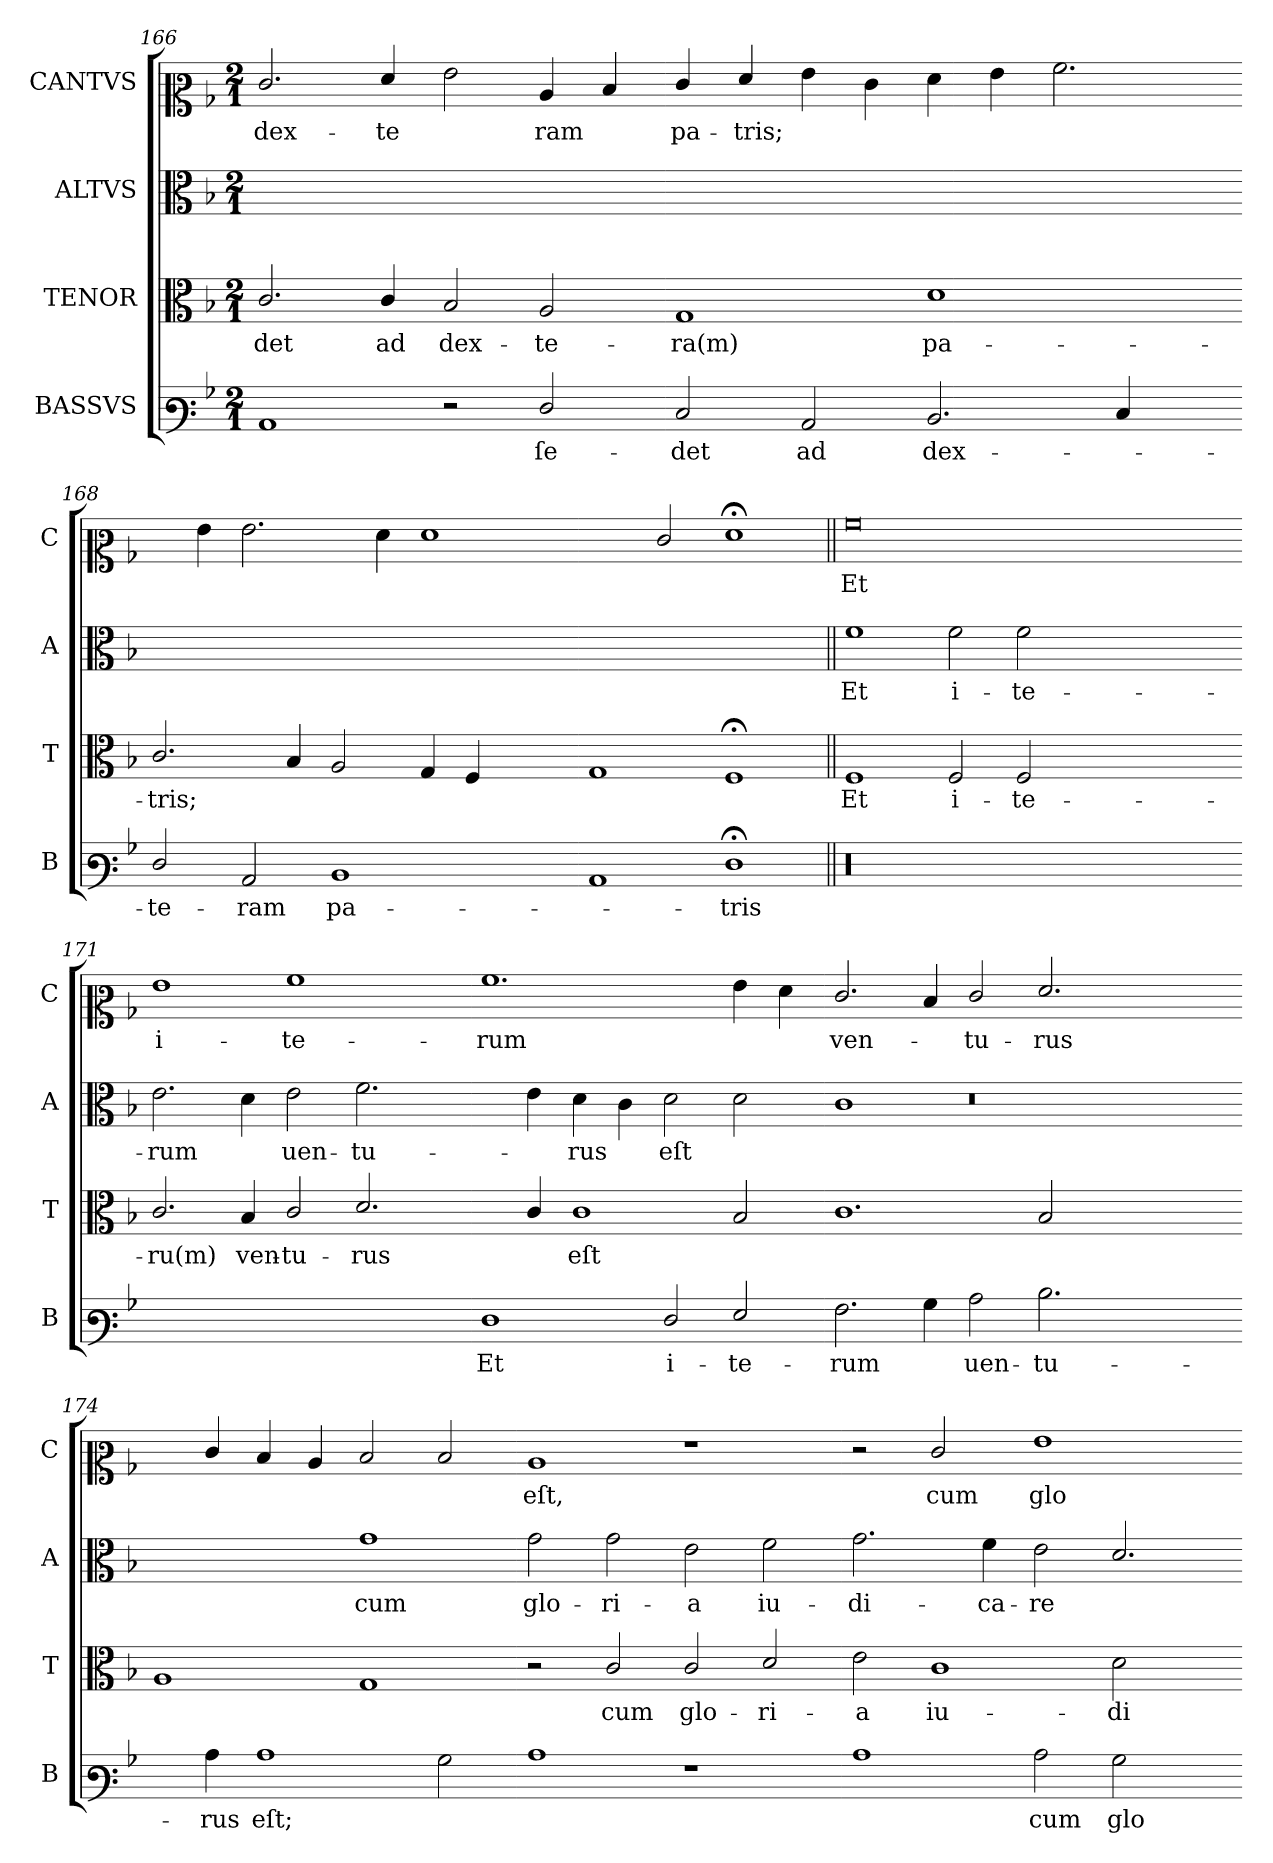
**kern	**text	**kern	**text	**kern	**text	**kern	**text
*part4	*part4	*part3	*part3	*part2	*part2	*part1	*part1
*staff4	*staff4	*staff3	*staff3	*staff2	*staff2	*staff1	*staff1
*I"BASSVS	*	*I"TENOR	*	*I"ALTVS	*	*I"CANTVS	*
*I'B	*	*I'T	*	*I'A	*	*I'C	*
*clefF3	*	*clefC3	*	*clefC3	*	*clefC2	*
*k[b-]	*	*k[b-]	*	*k[b-]	*	*k[b-]	*
*F:	*	*F:	*	*F:	*	*F:	*
*M2/1	*	*M2/1	*	*M2/1	*	*M2/1	*
=166	=166	=166	=166	=166	=166	=166	=166
1C	.	2.c/	-det	0ryy	.	2.e/	dex-
.	.	4c/	ad	.	.	4f/	-te
2r	.	2B-/	dex-	.	.	2g\	.
!	!LO:LY:i	!	!	!	!	!	!
2F/	ſe-	2A/	-te-	.	.	4c/	-ram
.	.	.	.	.	.	4d/	.
=167-	=167-	=167-	=167-	=167-	=167-	=167-	=167-
!	!LO:LY:i	!	!	!	!	!	!
2E/	-det	1G	-ra(m)	0ryy	.	4e/	pa-
.	.	.	.	.	.	4f/	-tris;
!	!LO:LY:i	!	!	!	!	!	!
2C/	ad	.	.	.	.	4g\	.
.	.	.	.	.	.	4e\	.
!	!LO:LY:i	!	!	!	!	!	!
2.D/	dex-	1d	pa-	.	.	4f\	.
.	.	.	.	.	.	4g\	.
.	.	.	.	.	.	2.a\	.
4E/	.	.	.	.	.	.	.
4ryy	.	4ryy	.	4ryy	.	.	.
=168-	=168-	=168-	=168-	=168-	=168-	=168-	=168-
!	!LO:LY:i	!	!	!	!	!	!
2F/	-te-	2.c/	-tris;	0ryy	.	4ryy	.
.	.	.	.	.	.	4g\	.
!	!LO:LY:i	!	!	!	!	!	!
2C/	-ram	.	.	.	.	2.g\	.
.	.	4B-/	.	.	.	.	.
!	!LO:LY:i	!	!	!	!	!	!
1D	pa-	2A/	.	.	.	.	.
.	.	.	.	.	.	4f\	.
.	.	4G/	.	.	.	1f\	.
.	.	4F/	.	.	.	.	.
2ryy	.	2ryy	.	2ryy	.	.	.
=169-	=169-	=169-	=169-	=169-	=169-	=169-	=169-
1C	.	1G	.	0ryy	.	2ryy	.
.	.	.	.	.	.	2e/	.
!	!LO:LY:i	!	!	!	!	!	!
1F;	-tris	1F;<	.	.	.	1f;	.
=170||	=170||	=170||	=170||	=170||	=170||	=170||	=170||
00r	.	1F	Et	1f	Et	0a	Et
.	.	2F/	i-	2f\	i-	.	.
.	.	2F/	-te-	2f\	-te-	.	.
.	.	0ryy	.	0ryy	.	0ryy	.
=171-	=171-	=171-	=171-	=171-	=171-	=171-	=171-
0ryy	.	2.c/	-ru(m)	2.e\	-rum	1g	i-
.	.	4B-/	ven-	4d\	.	.	.
.	.	2c/	-tu-	2e\	uen-	1a	-te-
.	.	2.d/	-rus	2.f\	-tu-	.	.
4ryy	.	.	.	.	.	4ryy	.
=172-	=172-	=172-	=172-	=172-	=172-	=172-	=172-
1F	Et	4ryy	.	4ryy	.	1.a	-rum
.	.	4c/	.	4e\	.	.	.
.	.	1c	eſt	4d\	-rus	.	.
.	.	.	.	4c\	.	.	.
2F/	i-	.	.	2d\	eſt	.	.
2G/	-te-	2B-/	.	2d\	.	4g\	.
.	.	.	.	.	.	4f\	.
=173-	=173-	=173-	=173-	=173-	=173-	=173-	=173-
2.A\	-rum	1.c	.	1c	.	2.e/	ven-
4B-\	.	.	.	.	.	4d/	.
2c\	uen-	.	.	0r	.	2e/	-tu-
2.d\	-tu-	2B-/	.	.	.	2.f/	-rus
.	.	1ryy	.	.	.	.	.
2.ryy	.	.	.	.	.	2.ryy	.
=174-	=174-	=174-	=174-	=174-	=174-	=174-	=174-
4ryy	.	1A	.	1ryy	.	4ryy	.
4c\	-rus	.	.	.	.	4e/	.
1c	eſt;	.	.	.	.	4d/	.
.	.	.	.	.	.	4c/	.
.	.	1G	.	1g	cum	2d/	.
2B-\	.	.	.	.	.	2d/	.
=175-	=175-	=175-	=175-	=175-	=175-	=175-	=175-
1c	.	2r	.	2g\	glo-	1c	eſt,
.	.	2c/	cum	2g\	-ri-	.	.
1r	.	2c/	glo-	2e\	-a	1r	.
.	.	2d/	-ri-	2f\	iu-	.	.
=176-	=176-	=176-	=176-	=176-	=176-	=176-	=176-
1c	.	2e\	-a	2.g\	-di-	2r	.
.	.	1c	iu-	.	.	2e/	cum
.	.	.	.	4f\	-ca-	.	.
2c\	cum	.	.	2e\	-re	1g	glo-
2B-\	glo-	2d\	-di-	2.d/	.	.	.
4ryy	.	4ryy	.	.	.	4ryy	.
=-	=-	=-	=-	=-	=-	=-	=-
*-	*-	*-	*-	*-	*-	*-	*-
